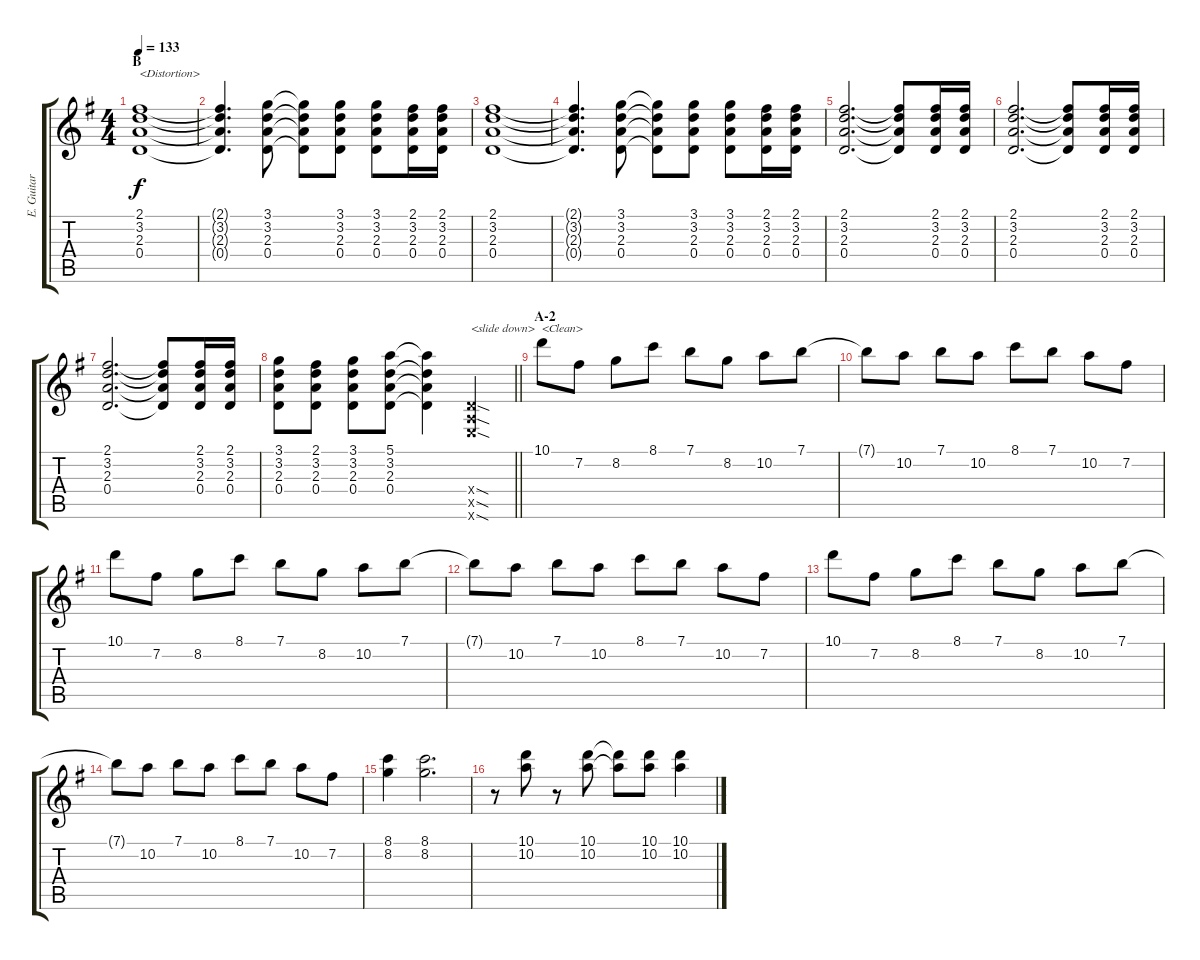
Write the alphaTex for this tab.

\track ("E. Guitar I" "E. Guitar ") {instrument electricguitarclean}
\staff {score tabs}
\tuning (E4 B3 G3 D3 A2 E2) {hide}
\ts (4 4)
\section ("" "B")
\tempo 133
\clef g2
\ks g
(2.1 3.2 2.3 0.4).1{txt "<Distortion>" dy f instrument overdrivenguitar} |
(2.1{t} 3.2{t} 2.3{t} 0.4{t}).4{d} (3.1 3.2 2.3 0.4).8 (3.1{t} 3.2{t} 2.3{t} 0.4{t}).8 (3.1 3.2 2.3 0.4).8 (3.1 3.2 2.3 0.4).8 (2.1 3.2 2.3 0.4).16 (2.1 3.2 2.3 0.4).16 |
(2.1 3.2 2.3 0.4).1 |
(2.1{t} 3.2{t} 2.3{t} 0.4{t}).4{d} (3.1 3.2 2.3 0.4).8 (3.1{t} 3.2{t} 2.3{t} 0.4{t}).8 (3.1 3.2 2.3 0.4).8 (3.1 3.2 2.3 0.4).8 (2.1 3.2 2.3 0.4).16 (2.1 3.2 2.3 0.4).16 |
(2.1 3.2 2.3 0.4).2{d} (2.1{t} 3.2{t} 2.3{t} 0.4{t}).8 (2.1 3.2 2.3 0.4).16 (2.1 3.2 2.3 0.4).16 |
(2.1 3.2 2.3 0.4).2{d} (2.1{t} 3.2{t} 2.3{t} 0.4{t}).8 (2.1 3.2 2.3 0.4).16 (2.1 3.2 2.3 0.4).16 |
(2.1 3.2 2.3 0.4).2{d} (2.1{t} 3.2{t} 2.3{t} 0.4{t}).8 (2.1 3.2 2.3 0.4).16 (2.1 3.2 2.3 0.4).16 |
\barLineRight lightlight
(3.1 3.2 2.3 0.4).8 (2.1 3.2 2.3 0.4).8 (3.1 3.2 2.3 0.4).8 (5.1 3.2 2.3 0.4).8 (5.1{t} 3.2{t} 2.3{t} 0.4{t}).4 (0.4{sod x} 0.5{sod x} 0.6{sod x}).4{txt "<slide down>"} |
\section ("" "A-2")
10.1.8{txt "<Clean>" instrument electricguitarclean} 7.2.8 8.2.8 8.1.8 7.1.8 8.2.8 10.2.8 7.1.8 |
7.1{t}.8 10.2.8 7.1.8 10.2.8 8.1.8 7.1.8 10.2.8 7.2.8 |
10.1.8 7.2.8 8.2.8 8.1.8 7.1.8 8.2.8 10.2.8 7.1.8 |
7.1{t}.8 10.2.8 7.1.8 10.2.8 8.1.8 7.1.8 10.2.8 7.2.8 |
10.1.8 7.2.8 8.2.8 8.1.8 7.1.8 8.2.8 10.2.8 7.1.8 |
7.1{t}.8 10.2.8 7.1.8 10.2.8 8.1.8 7.1.8 10.2.8 7.2.8 |
(8.1 8.2).4 (8.1 8.2).2{d} |
r.8 (10.1 10.2).8 r.8 (10.1 10.2).8 (10.1{t} 10.2{t}).8 (10.1 10.2).8 (10.1 10.2).4
